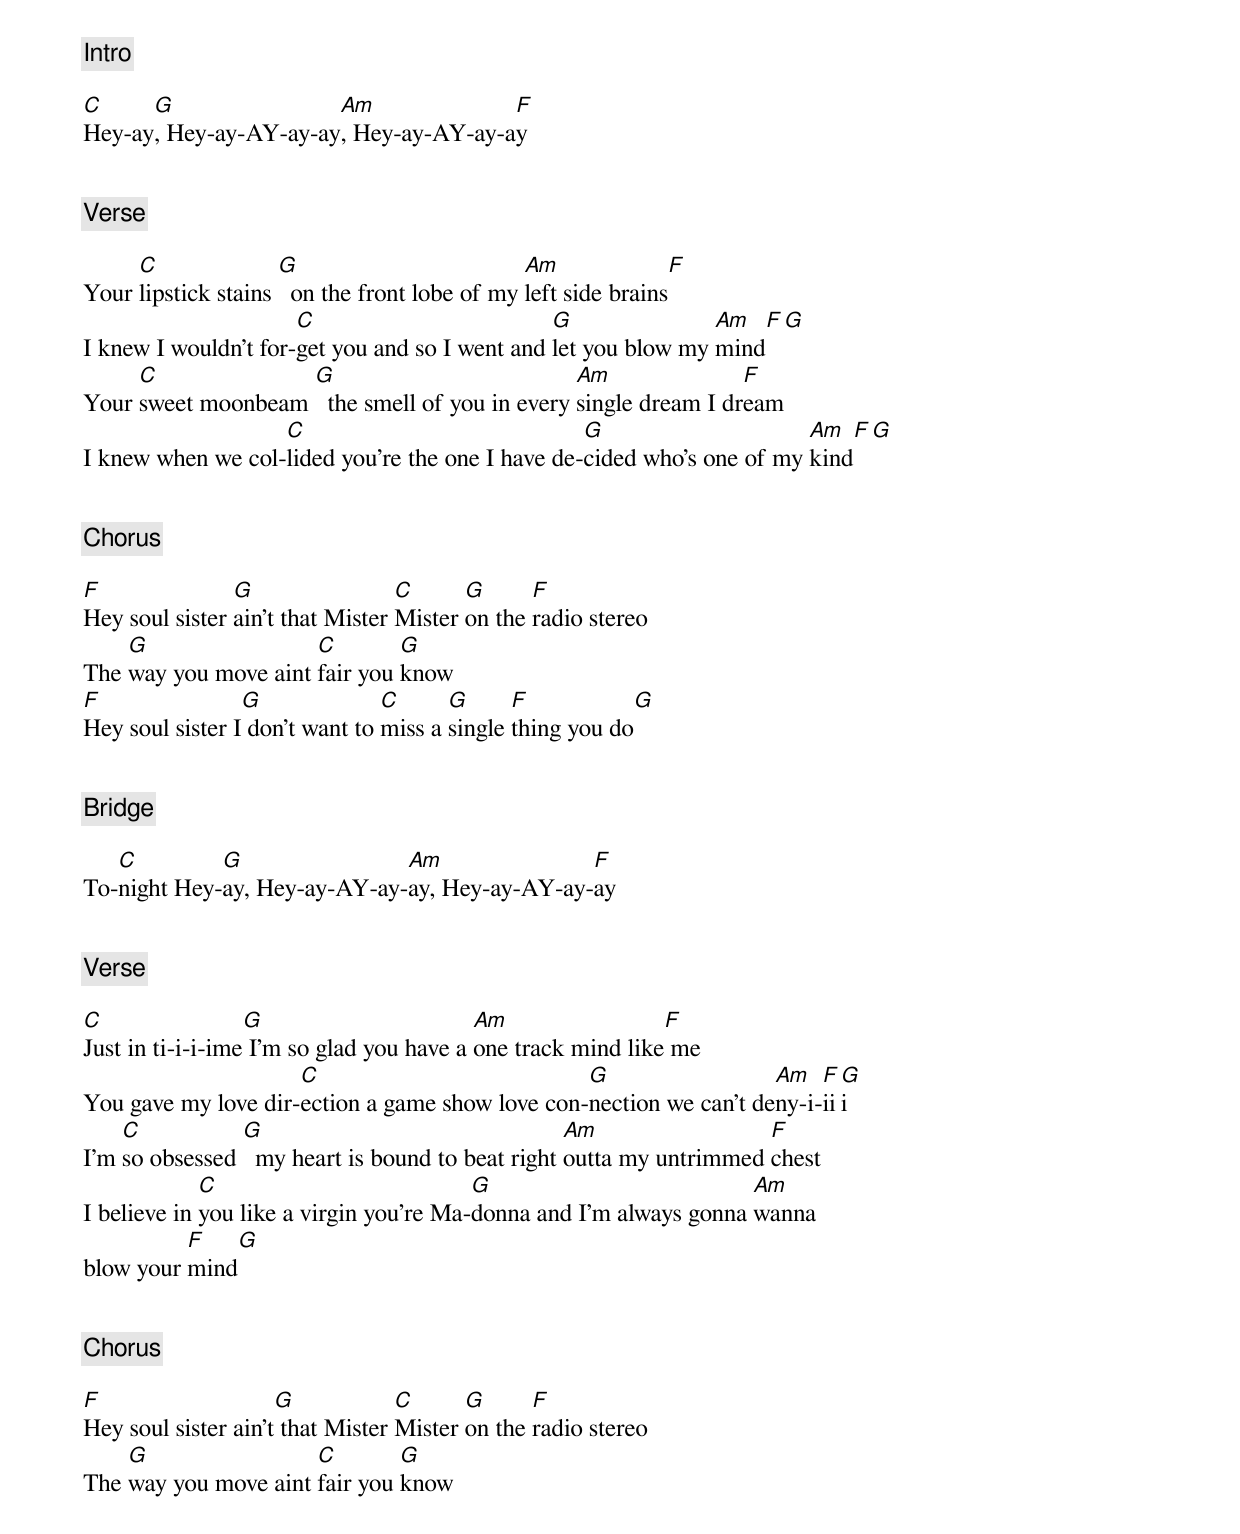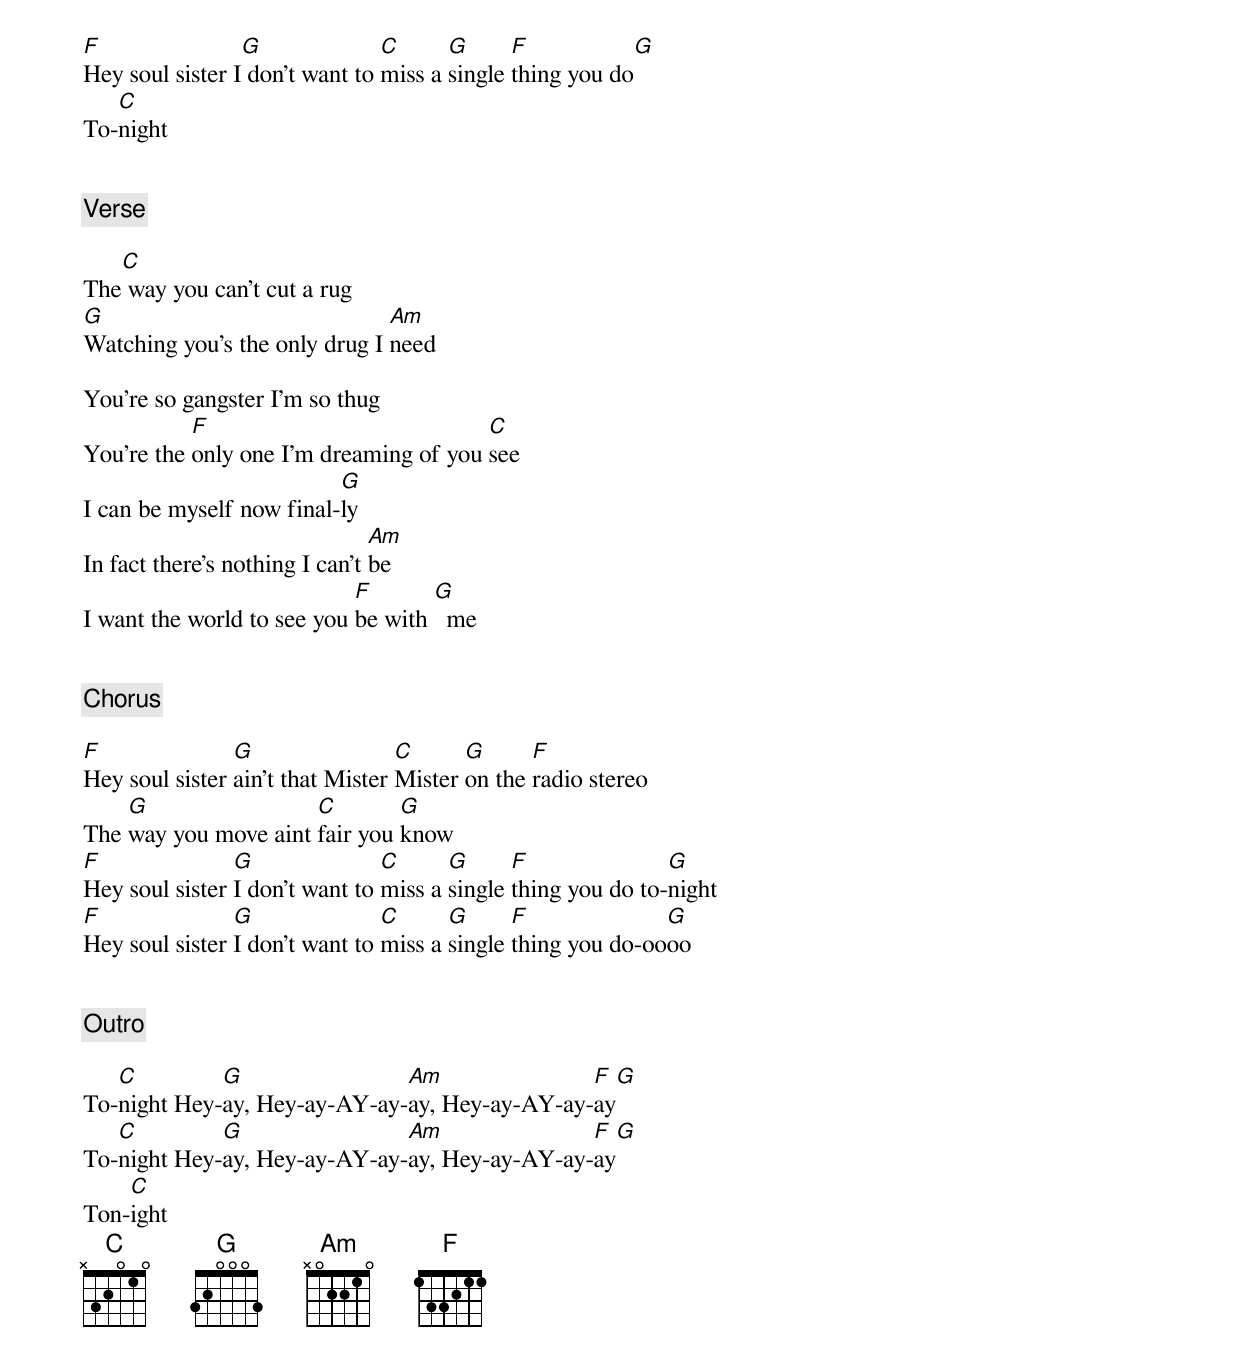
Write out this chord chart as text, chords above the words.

[Intro]

C     G                Am              F
Hey-ay, Hey-ay-AY-ay-ay, Hey-ay-AY-ay-ay


[Verse]

     C               G                         Am              F
Your lipstick stains   on the front lobe of my left side brains
                      C                         G               Am  F  G
I knew I wouldn't for-get you and so I went and let you blow my mind
     C              G                           Am               F
Your sweet moonbeam   the smell of you in every single dream I dream
                   C                              G                     Am   F  G
I knew when we col-lided you're the one I have de-cided who's one of my kind


[Chorus]

F               G                 C      G      F
Hey soul sister ain't that Mister Mister on the radio stereo
    G                 C        G
The way you move aint fair you know
F                G              C      G      F            G
Hey soul sister I don't want to miss a single thing you do


[Bridge]

   C         G                Am               F
To-night Hey-ay, Hey-ay-AY-ay-ay, Hey-ay-AY-ay-ay


[Verse]

C                 G                       Am                 F
Just in ti-i-i-ime I'm so glad you have a one track mind like me
                     C                           G                  Am   F G
You gave my love dir-ection a game show love con-nection we can't deny-i-iii
    C           G                                 Am                 F
I'm so obsessed   my heart is bound to beat right outta my untrimmed chest
             C                           G                          Am
I believe in you like a virgin you're Ma-donna and I'm always gonna wanna
          F    G
blow your mind


[Chorus]

F                    G            C      G      F
Hey soul sister ain't that Mister Mister on the radio stereo
    G                 C        G
The way you move aint fair you know
F                G              C      G      F            G
Hey soul sister I don't want to miss a single thing you do
   C
To-night


[Verse]

   C
The way you can't cut a rug
G                              Am
Watching you's the only drug I need

You're so gangster I'm so thug
           F                            C
You're the only one I'm dreaming of you see
                          G
I can be myself now final-ly
                                Am
In fact there's nothing I can't be
                            F       G
I want the world to see you be with   me


[Chorus]

F               G                 C      G      F
Hey soul sister ain't that Mister Mister on the radio stereo
    G                 C        G
The way you move aint fair you know
F               G               C      G      F               G
Hey soul sister I don't want to miss a single thing you do to-night
F               G               C      G      F              G
Hey soul sister I don't want to miss a single thing you do-oooo


[Outro]

   C         G                Am               F  G
To-night Hey-ay, Hey-ay-AY-ay-ay, Hey-ay-AY-ay-ay
   C         G                Am               F  G
To-night Hey-ay, Hey-ay-AY-ay-ay, Hey-ay-AY-ay-ay
    C
Ton-ight
